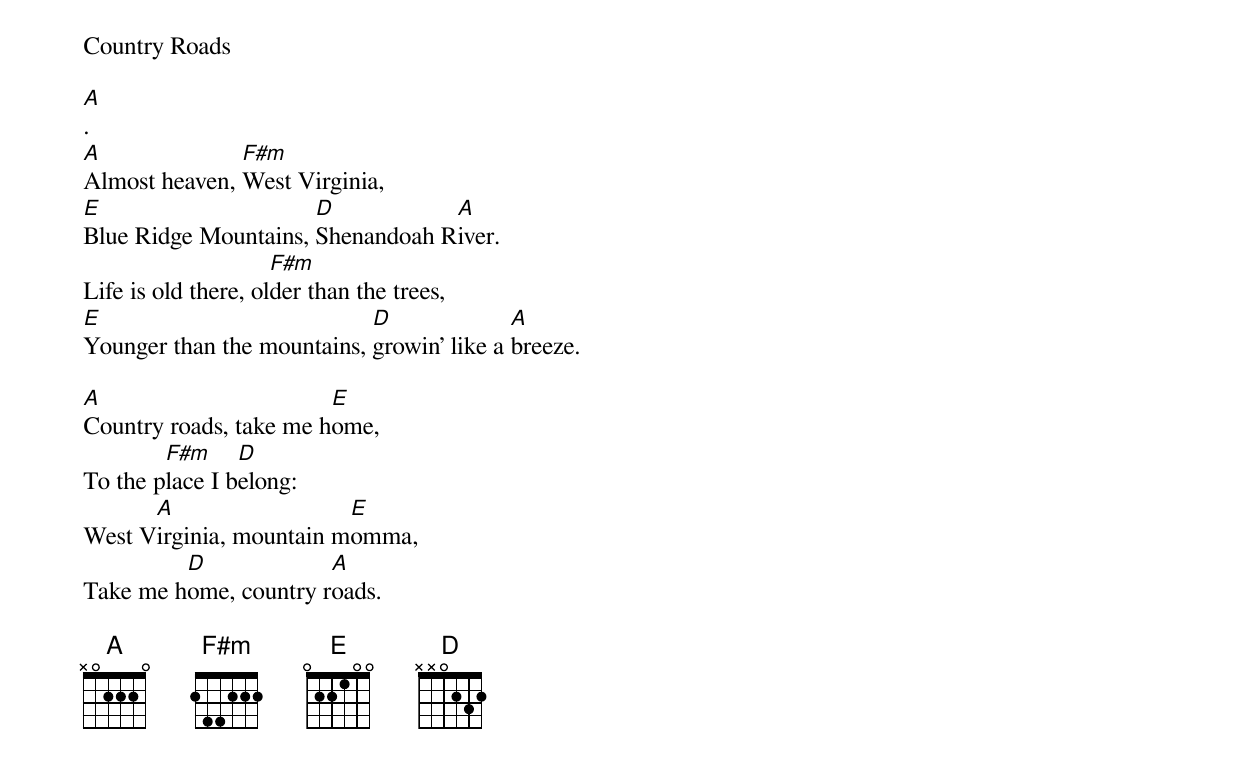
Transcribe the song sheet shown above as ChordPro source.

Country Roads

[A].
[A]Almost heaven, [F#m]West Virginia,
[E]Blue Ridge Mountains, [D]Shenandoah R[A]iver.
Life is old there, ol[F#m]der than the trees,
[E]Younger than the mountains, [D]growin' like a [A]breeze.

[A]Country roads, take me h[E]ome,
To the p[F#m]lace I b[D]elong:
West V[A]irginia, mountain m[E]omma,
Take me h[D]ome, country r[A]oads.

{% include music-notes.html %}
